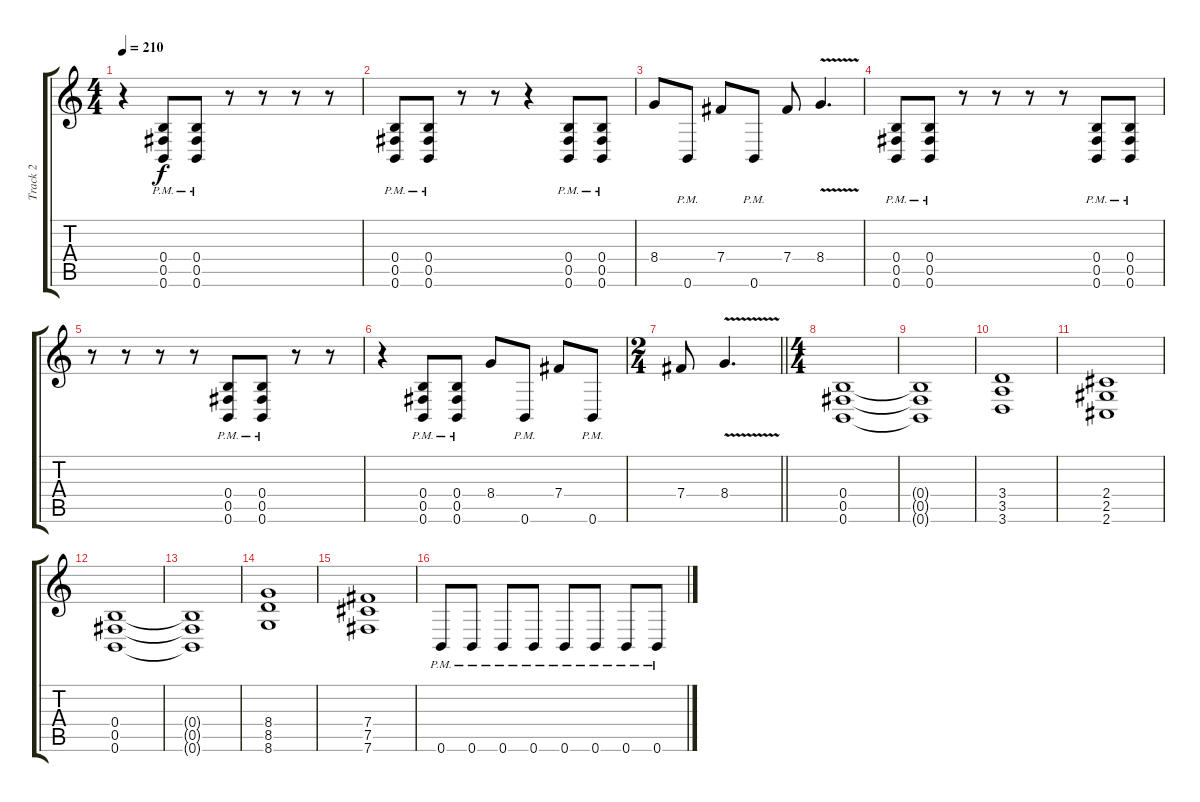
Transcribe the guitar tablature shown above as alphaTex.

\track ("Track 2" "Track 2") {instrument distortionguitar}
\staff {score tabs}
\tuning (Db4 Ab3 E3 B2 Gb2 B1) {hide}
\ts (4 4)
\tempo 210
\clef g2
\ks c
r.4{dy f} (0.4{pm} 0.5{pm} 0.6{pm}).8 (0.4{pm} 0.5{pm} 0.6{pm}).8 r.8 r.8 r.8 r.8 |
(0.4{pm} 0.5{pm} 0.6{pm}).8 (0.4{pm} 0.5{pm} 0.6{pm}).8 r.8 r.8 r.4 (0.4{pm} 0.5{pm} 0.6{pm}).8 (0.4{pm} 0.5{pm} 0.6{pm}).8 |
8.4.8 0.6{pm}.8 7.4.8 0.6{pm}.8 7.4.8 8.4{v}.4{d} |
(0.4{pm} 0.5{pm} 0.6{pm}).8 (0.4{pm} 0.5{pm} 0.6{pm}).8 r.8 r.8 r.8 r.8 (0.4{pm} 0.5{pm} 0.6{pm}).8 (0.4{pm} 0.5{pm} 0.6{pm}).8 |
r.8 r.8 r.8 r.8 (0.4{pm} 0.5{pm} 0.6{pm}).8 (0.4{pm} 0.5{pm} 0.6{pm}).8 r.8 r.8 |
r.4 (0.4{pm} 0.5{pm} 0.6{pm}).8 (0.4{pm} 0.5{pm} 0.6{pm}).8 8.4.8 0.6{pm}.8 7.4.8 0.6{pm}.8 |
\ts (2 4)
\barLineRight lightlight
7.4.8 8.4{v}.4{d} |
\ts (4 4)
(0.4 0.5 0.6).1 |
(0.4{t} 0.5{t} 0.6{t}).1 |
(3.4 3.5 3.6).1 |
(2.4 2.5 2.6).1 |
(0.4 0.5 0.6).1 |
(0.4{t} 0.5{t} 0.6{t}).1 |
(8.4 8.5 8.6).1 |
(7.4 7.5 7.6).1 |
0.6{pm}.8 0.6{pm}.8 0.6{pm}.8 0.6{pm}.8 0.6{pm}.8 0.6{pm}.8 0.6{pm}.8 0.6{pm}.8
